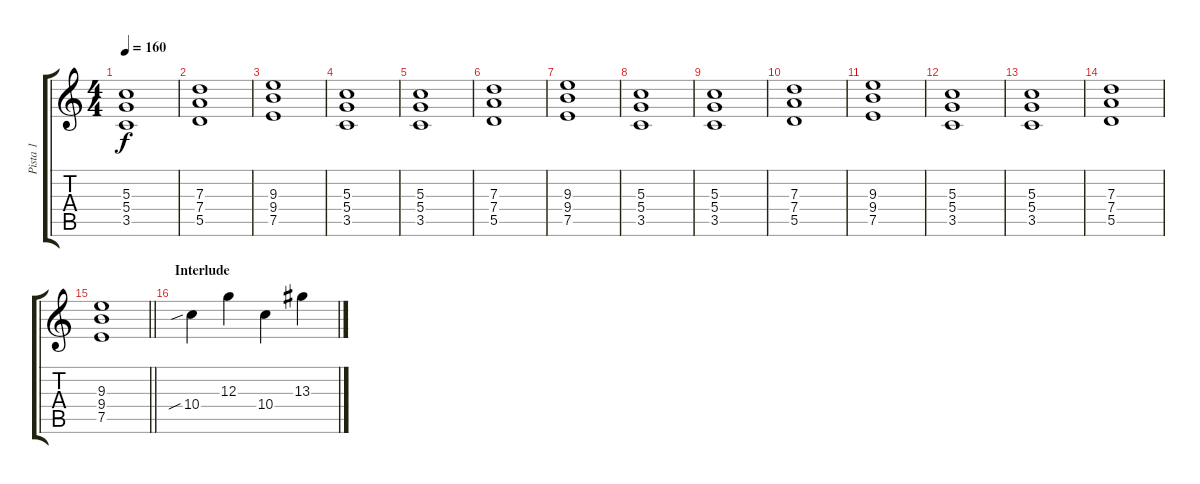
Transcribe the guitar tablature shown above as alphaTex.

\track ("Pista 1" "Pista 1") {instrument overdrivenguitar}
\staff {score tabs}
\tuning (E4 B3 G3 D3 A2 E2) {hide}
\ts (4 4)
\tempo 160
\clef g2
\ks c
(5.3 5.4 3.5).1{dy f} |
(7.3 7.4 5.5).1 |
(9.3 9.4 7.5).1 |
(5.3 5.4 3.5).1 |
(5.3 5.4 3.5).1 |
(7.3 7.4 5.5).1 |
(9.3 9.4 7.5).1 |
(5.3 5.4 3.5).1 |
(5.3 5.4 3.5).1 |
(7.3 7.4 5.5).1 |
(9.3 9.4 7.5).1 |
(5.3 5.4 3.5).1 |
(5.3 5.4 3.5).1 |
(7.3 7.4 5.5).1 |
\barLineRight lightlight
(9.3 9.4 7.5).1 |
\section ("" "Interlude")
10.4{sib}.4 12.3.4 10.4.4 13.3.4
